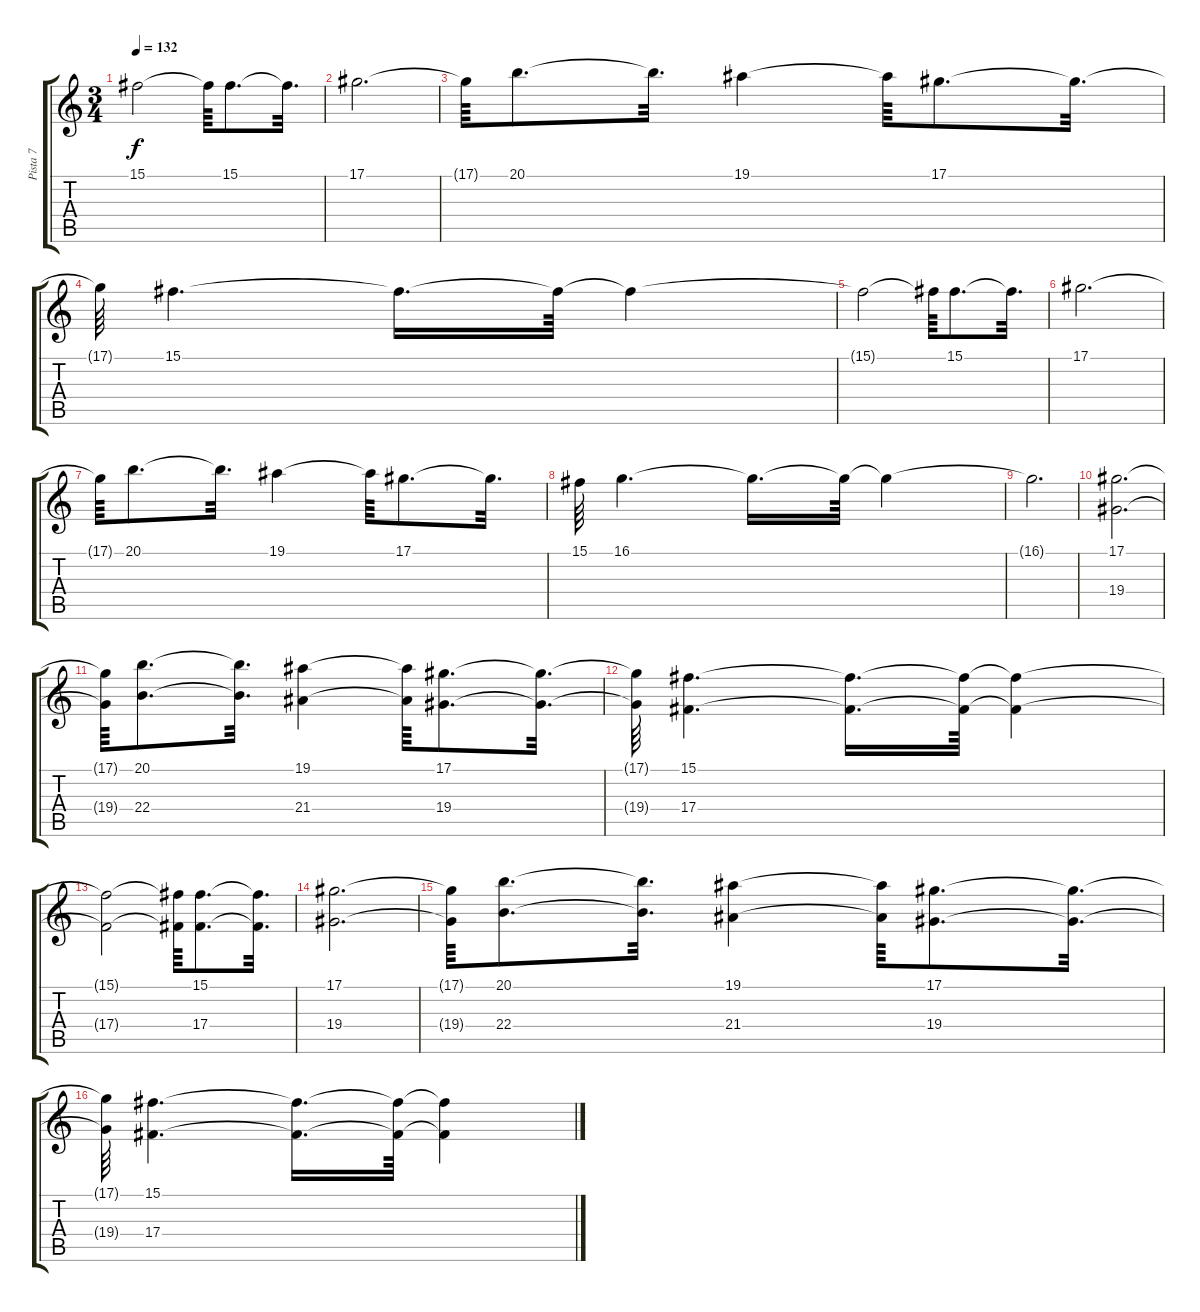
\track ("Pista 7" "Pista 7") {instrument violin}
\staff {score tabs}
\tuning (Eb4 Bb3 Gb3 Db3 Ab2 Eb2) {hide}
\ts (3 4)
\tempo 132
\clef g2
\ks c
15.1{t}.2{dy f} 15.1{t}.64 15.1.8{d} 15.1{t}.32{d} |
17.1.2{d} |
17.1{t}.64 20.1.8{d} 20.1{t}.32{d} 19.1.4 19.1{t}.64 17.1.8{d} 17.1{t}.32{d} |
17.1{t}.64 15.1.4{d} 15.1{t}.16{d} 15.1{t}.64 15.1{t}.4 |
15.1{t}.2 15.1{t}.64 15.1.8{d} 15.1{t}.32{d} |
17.1.2{d} |
17.1{t}.64 20.1.8{d} 20.1{t}.32{d} 19.1.4 19.1{t}.64 17.1.8{d} 17.1{t}.32{d} |
15.1.64 16.1.4{d} 16.1{t}.16{d} 16.1{t}.64 16.1{t}.4 |
16.1{t}.2{d} |
(17.1 19.4).2{d} |
(17.1{t} 19.4{t}).64 (20.1 22.4).8{d} (20.1{t} 22.4{t}).32{d} (19.1 21.4).4 (19.1{t} 21.4{t}).64 (17.1 19.4).8{d} (17.1{t} 19.4{t}).32{d} |
(17.1{t} 19.4{t}).64 (15.1 17.4).4{d} (15.1{t} 17.4{t}).16{d} (15.1{t} 17.4{t}).64 (15.1{t} 17.4{t}).4 |
(15.1{t} 17.4{t}).2 (15.1{t} 17.4{t}).64 (15.1 17.4).8{d} (15.1{t} 17.4{t}).32{d} |
(17.1 19.4).2{d} |
(17.1{t} 19.4{t}).64 (20.1 22.4).8{d} (20.1{t} 22.4{t}).32{d} (19.1 21.4).4 (19.1{t} 21.4{t}).64 (17.1 19.4).8{d} (17.1{t} 19.4{t}).32{d} |
(17.1{t} 19.4{t}).64 (15.1 17.4).4{d} (15.1{t} 17.4{t}).16{d} (15.1{t} 17.4{t}).64 (15.1{t} 17.4{t}).4
